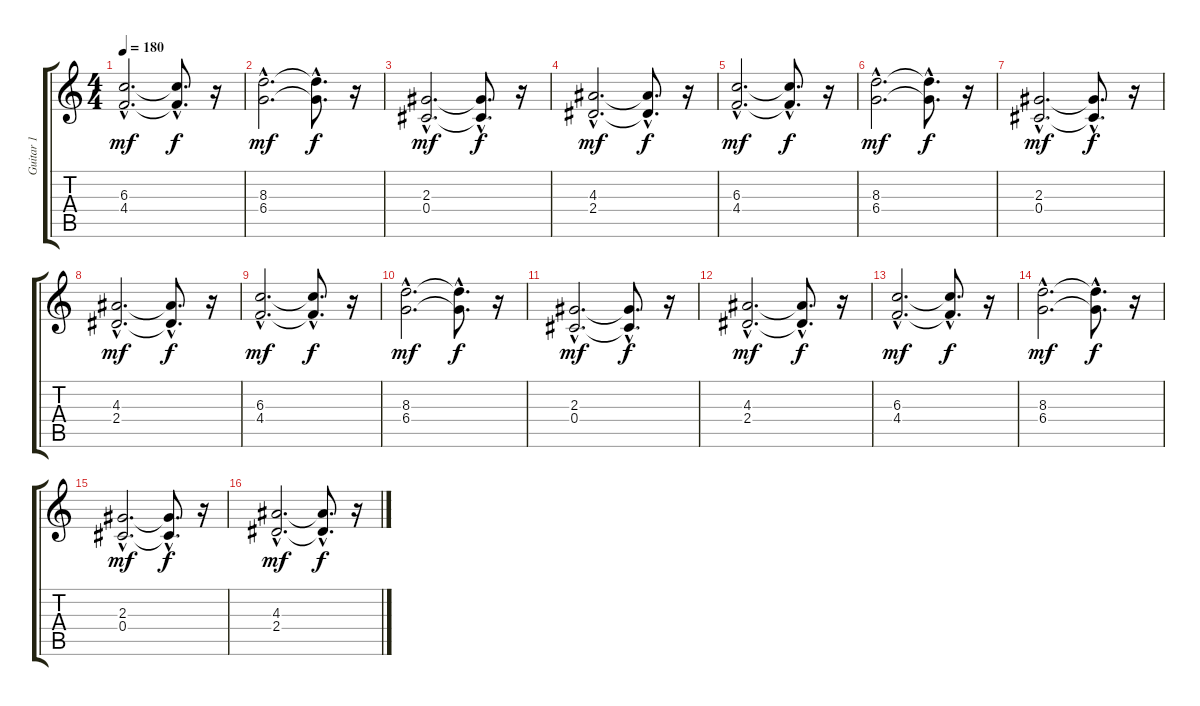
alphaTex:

\track ("Guitar 1" "Guitar 1") {instrument distortionguitar}
\staff {score tabs}
\tuning (Eb4 Bb3 Gb3 Db3 Ab2 Eb2) {hide}
\ts (4 4)
\tempo 180
\clef g2
\ks c
(6.3{hac} 4.4{hac}).2{d dy mf} (6.3{hac t} 4.4{hac t}).8{d dy f} r.16 |
(8.3{hac} 6.4{hac}).2{d dy mf} (8.3{hac t} 6.4{hac t}).8{d dy f} r.16 |
(2.3{hac} 0.4{hac}).2{d dy mf} (2.3{hac t} 0.4{hac t}).8{d dy f} r.16 |
(4.3{hac} 2.4{hac}).2{d dy mf} (4.3{hac t} 2.4{hac t}).8{d dy f} r.16 |
(6.3{hac} 4.4{hac}).2{d dy mf} (6.3{hac t} 4.4{hac t}).8{d dy f} r.16 |
(8.3{hac} 6.4{hac}).2{d dy mf} (8.3{hac t} 6.4{hac t}).8{d dy f} r.16 |
(2.3{hac} 0.4{hac}).2{d dy mf} (2.3{hac t} 0.4{hac t}).8{d dy f} r.16 |
(4.3{hac} 2.4{hac}).2{d dy mf} (4.3{hac t} 2.4{hac t}).8{d dy f} r.16 |
(6.3{hac} 4.4{hac}).2{d dy mf} (6.3{hac t} 4.4{hac t}).8{d dy f} r.16 |
(8.3{hac} 6.4{hac}).2{d dy mf} (8.3{hac t} 6.4{hac t}).8{d dy f} r.16 |
(2.3{hac} 0.4{hac}).2{d dy mf} (2.3{hac t} 0.4{hac t}).8{d dy f} r.16 |
(4.3{hac} 2.4{hac}).2{d dy mf} (4.3{hac t} 2.4{hac t}).8{d dy f} r.16 |
(6.3{hac} 4.4{hac}).2{d dy mf} (6.3{hac t} 4.4{hac t}).8{d dy f} r.16 |
(8.3{hac} 6.4{hac}).2{d dy mf} (8.3{hac t} 6.4{hac t}).8{d dy f} r.16 |
(2.3{hac} 0.4{hac}).2{d dy mf} (2.3{hac t} 0.4{hac t}).8{d dy f} r.16 |
(4.3{hac} 2.4{hac}).2{d dy mf} (4.3{hac t} 2.4{hac t}).8{d dy f} r.16
